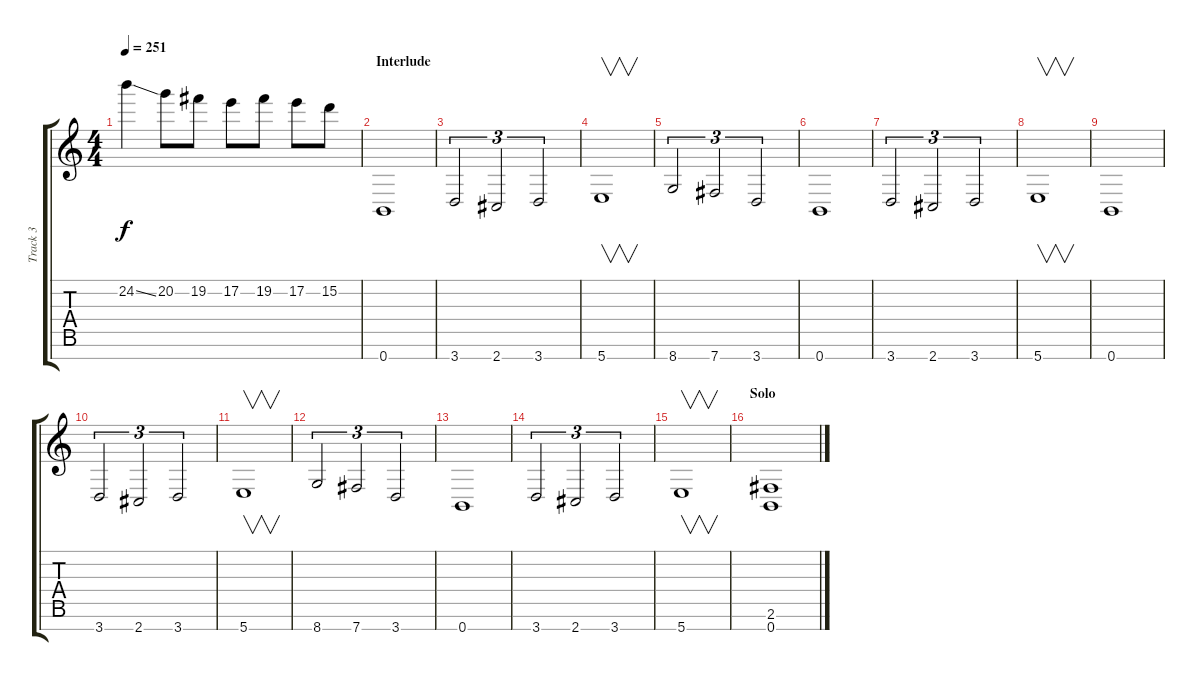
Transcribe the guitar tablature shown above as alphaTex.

\track ("Track 3" "Track 3") {instrument distortionguitar}
\staff {score tabs}
\tuning (E4 B3 G3 D3 A2 E2 B1) {hide}
\ts (4 4)
\tempo 251
\clef g2
\ks c
24.2{ss}.4{dy f} 20.2.8 19.2.8 17.2.8 19.2.8 17.2.8 15.2.8 |
\section ("" "Interlude")
0.7.1 |
3.7.2{tu (3 2)} 2.7.2{tu (3 2)} 3.7.2{tu (3 2)} |
5.7.1{v} |
8.7.2{tu (3 2)} 7.7.2{tu (3 2)} 3.7.2{tu (3 2)} |
0.7.1 |
3.7.2{tu (3 2)} 2.7.2{tu (3 2)} 3.7.2{tu (3 2)} |
5.7.1{v} |
0.7.1 |
3.7.2{tu (3 2)} 2.7.2{tu (3 2)} 3.7.2{tu (3 2)} |
5.7.1{v} |
8.7.2{tu (3 2)} 7.7.2{tu (3 2)} 3.7.2{tu (3 2)} |
0.7.1 |
3.7.2{tu (3 2)} 2.7.2{tu (3 2)} 3.7.2{tu (3 2)} |
5.7.1{v} |
\section ("" "Solo")
(2.6 0.7).1
